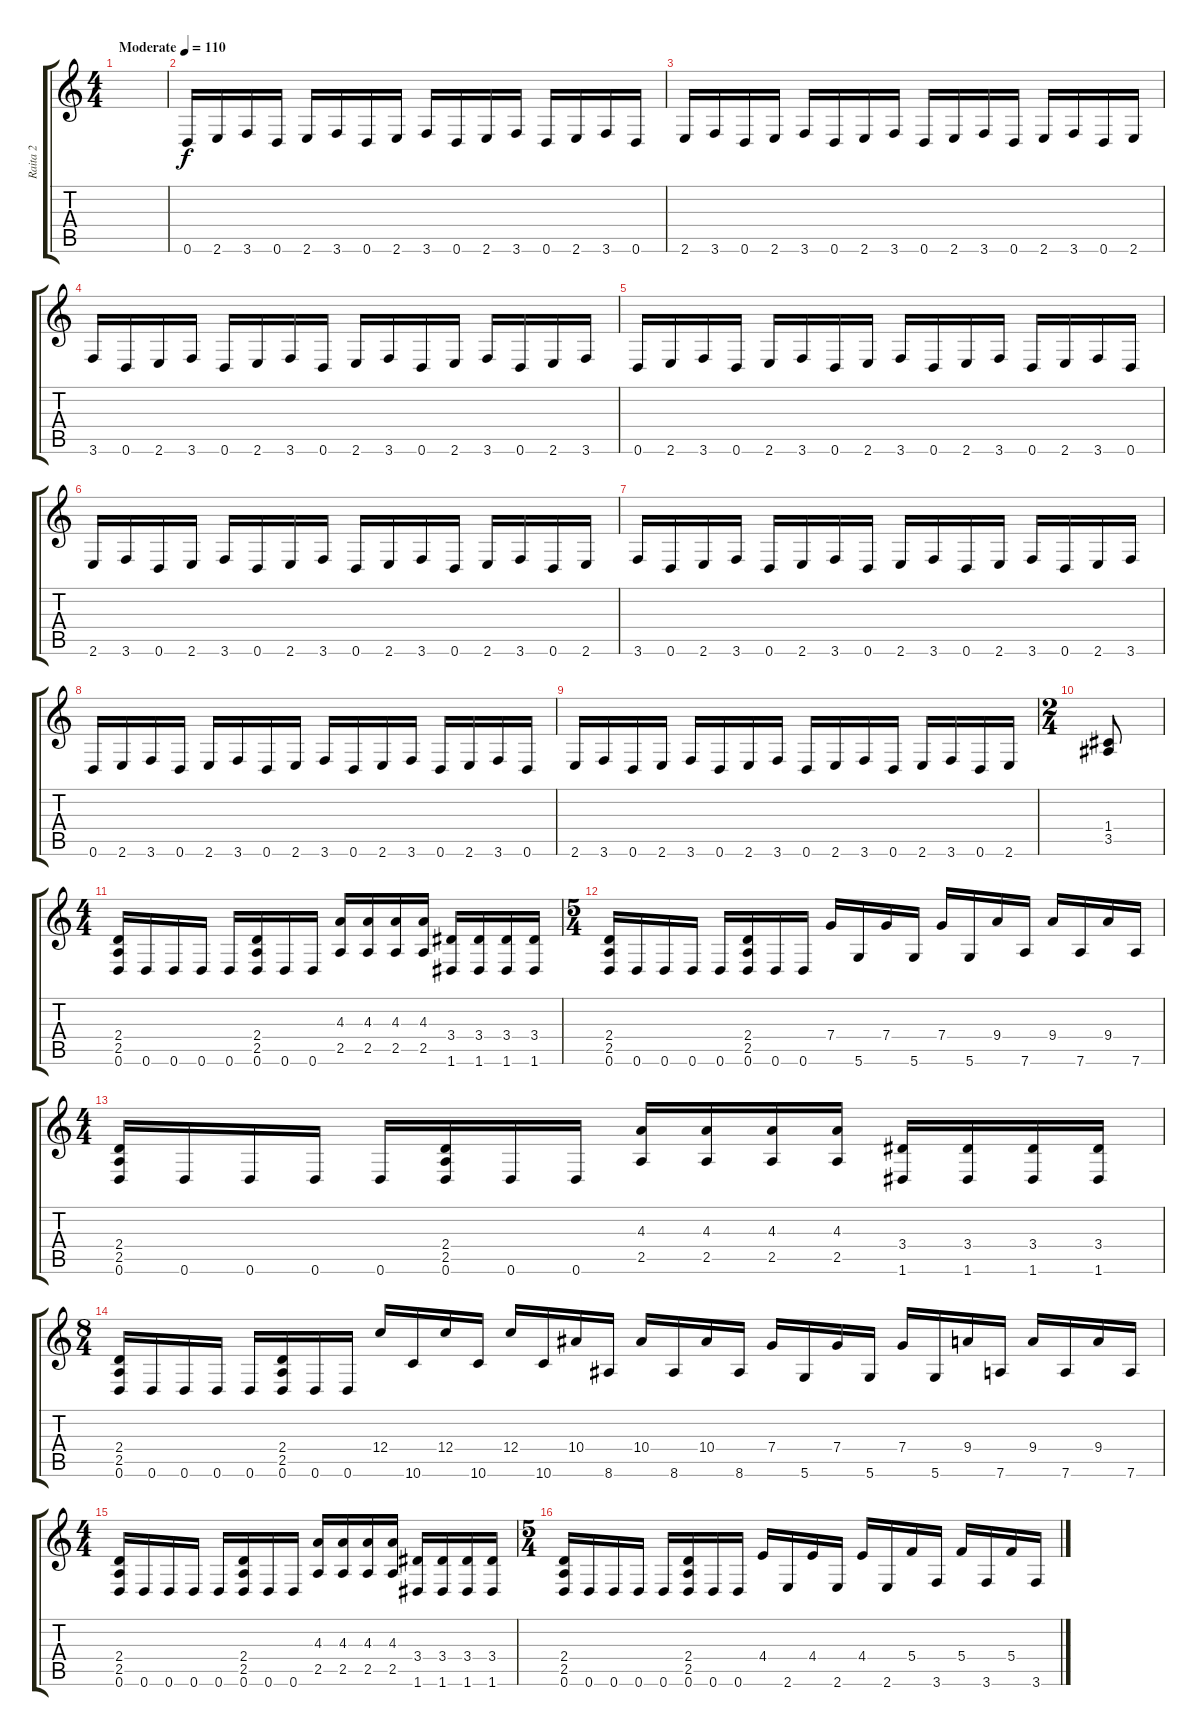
\track ("Raita 2" "Raita 2") {instrument distortionguitar}
\staff {score tabs}
\tuning (D4 A3 F3 C3 G2 D2) {hide}
\ts (4 4)
\tempo (110 "Moderate")
\clef g2
\ks c
|
0.6.16 2.6.16 3.6.16 0.6.16 2.6.16 3.6.16 0.6.16 2.6.16 3.6.16 0.6.16 2.6.16 3.6.16 0.6.16 2.6.16 3.6.16 0.6.16 |
2.6.16 3.6.16 0.6.16 2.6.16 3.6.16 0.6.16 2.6.16 3.6.16 0.6.16 2.6.16 3.6.16 0.6.16 2.6.16 3.6.16 0.6.16 2.6.16 |
3.6.16 0.6.16 2.6.16 3.6.16 0.6.16 2.6.16 3.6.16 0.6.16 2.6.16 3.6.16 0.6.16 2.6.16 3.6.16 0.6.16 2.6.16 3.6.16 |
0.6.16 2.6.16 3.6.16 0.6.16 2.6.16 3.6.16 0.6.16 2.6.16 3.6.16 0.6.16 2.6.16 3.6.16 0.6.16 2.6.16 3.6.16 0.6.16 |
2.6.16 3.6.16 0.6.16 2.6.16 3.6.16 0.6.16 2.6.16 3.6.16 0.6.16 2.6.16 3.6.16 0.6.16 2.6.16 3.6.16 0.6.16 2.6.16 |
3.6.16 0.6.16 2.6.16 3.6.16 0.6.16 2.6.16 3.6.16 0.6.16 2.6.16 3.6.16 0.6.16 2.6.16 3.6.16 0.6.16 2.6.16 3.6.16 |
0.6.16 2.6.16 3.6.16 0.6.16 2.6.16 3.6.16 0.6.16 2.6.16 3.6.16 0.6.16 2.6.16 3.6.16 0.6.16 2.6.16 3.6.16 0.6.16 |
2.6.16 3.6.16 0.6.16 2.6.16 3.6.16 0.6.16 2.6.16 3.6.16 0.6.16 2.6.16 3.6.16 0.6.16 2.6.16 3.6.16 0.6.16 2.6.16 |
\ts (2 4)
(1.4 3.5).8 |
\ts (4 4)
(2.4 2.5 0.6).16 0.6.16 0.6.16 0.6.16 0.6.16 (2.4 2.5 0.6).16 0.6.16 0.6.16 (4.3 2.5).16 (4.3 2.5).16 (4.3 2.5).16 (4.3 2.5).16 (3.4 1.6).16 (3.4 1.6).16 (3.4 1.6).16 (3.4 1.6).16 |
\ts (5 4)
(2.4 2.5 0.6).16 0.6.16 0.6.16 0.6.16 0.6.16 (2.4 2.5 0.6).16 0.6.16 0.6.16 7.4.16 5.6.16 7.4.16 5.6.16 7.4.16 5.6.16 9.4.16 7.6.16 9.4.16 7.6.16 9.4.16 7.6.16 |
\ts (4 4)
(2.4 2.5 0.6).16 0.6.16 0.6.16 0.6.16 0.6.16 (2.4 2.5 0.6).16 0.6.16 0.6.16 (4.3 2.5).16 (4.3 2.5).16 (4.3 2.5).16 (4.3 2.5).16 (3.4 1.6).16 (3.4 1.6).16 (3.4 1.6).16 (3.4 1.6).16 |
\ts (8 4)
(2.4 2.5 0.6).16 0.6.16 0.6.16 0.6.16 0.6.16 (2.4 2.5 0.6).16 0.6.16 0.6.16 12.4.16 10.6.16 12.4.16 10.6.16 12.4.16 10.6.16 10.4.16 8.6.16 10.4.16 8.6.16 10.4.16 8.6.16 7.4.16 5.6.16 7.4.16 5.6.16 7.4.16 5.6.16 9.4.16 7.6.16 9.4.16 7.6.16 9.4.16 7.6.16 |
\ts (4 4)
(2.4 2.5 0.6).16 0.6.16 0.6.16 0.6.16 0.6.16 (2.4 2.5 0.6).16 0.6.16 0.6.16 (4.3 2.5).16 (4.3 2.5).16 (4.3 2.5).16 (4.3 2.5).16 (3.4 1.6).16 (3.4 1.6).16 (3.4 1.6).16 (3.4 1.6).16 |
\ts (5 4)
(2.4 2.5 0.6).16 0.6.16 0.6.16 0.6.16 0.6.16 (2.4 2.5 0.6).16 0.6.16 0.6.16 4.4.16 2.6.16 4.4.16 2.6.16 4.4.16 2.6.16 5.4.16 3.6.16 5.4.16 3.6.16 5.4.16 3.6.16
